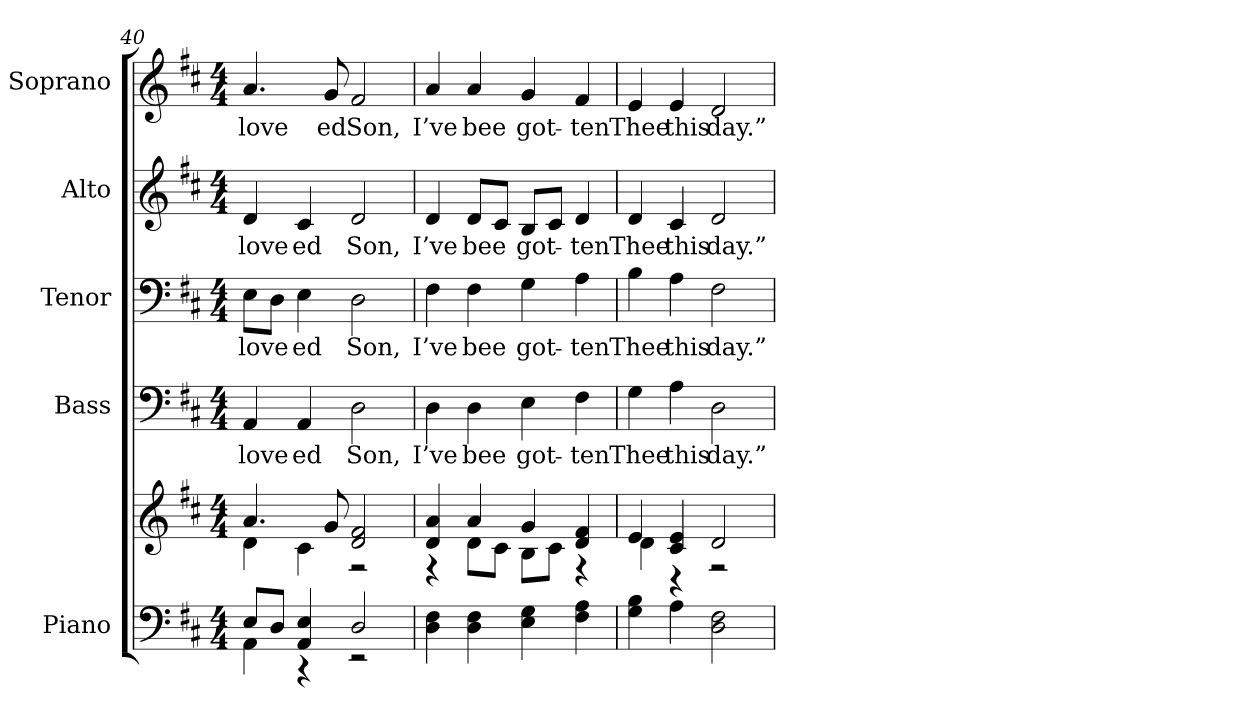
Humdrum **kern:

**kern	**kern	**kern	**text	**kern	**text	**kern	**text	**kern	**text
*part5	*part5	*part4	*part4	*part3	*part3	*part2	*part2	*part1	*part1
*staff6	*staff5	*staff4	*staff4	*staff3	*staff3	*staff2	*staff2	*staff1	*staff1
*I"Piano	*	*I"Bass	*	*I"Tenor	*	*I"Alto	*	*I"Soprano	*
*I'Pno.	*	*I'B.	*	*	*	*I'A.	*	*I'S.	*
!!LO:PB:g=z
*clefF4	*clefG2	*clefF4	*	*clefF4	*	*clefG2	*	*clefG2	*
*k[f#c#]	*k[f#c#]	*k[f#c#]	*	*k[f#c#]	*	*k[f#c#]	*	*k[f#c#]	*
*D:	*D:	*D:	*	*D:	*	*D:	*	*D:	*
*M4/4	*M4/4	*M4/4	*	*M4/4	*	*M4/4	*	*M4/4	*
=40	=40	=40	=40	=40	=40	=40	=40	=40	=40
*^	*^	*	*	*	*	*	*	*	*
!	!	!	!	!	!LO:LY:b:color=#000000	!	!	!	!	!	!
!	!	!	!	!	!	!	!LO:LY:b:color=#000000	!	!	!	!
!	!	!	!	!	!	!	!	!	!LO:LY:b:color=#000000	!	!
!	!	!	!	!	!	!	!	!	!	!	!LO:LY:b:color=#000000
8Ei/L	4AAi\	4.ai/	4di\	4AAi/	love	8Ei\L	love	4di/	love	4.ai/	love
8Di/J	.	.	.	.	.	8Di\J	.	.	.	.	.
!	!	!	!	!	!LO:LY:b:color=#000000	!	!	!	!	!	!
!	!	!	!	!	!	!	!LO:LY:b:color=#000000	!	!	!	!
!	!	!	!	!	!	!	!	!	!LO:LY:b:color=#000000	!	!
4AAi/ 4Ei	4r	.	4c#i\	4AAi/	ed	4Ei\	ed	4c#i/	ed	.	.
!	!	!	!	!	!	!	!	!	!	!	!LO:LY:b:color=#000000
.	.	8gi/	.	.	.	.	.	.	.	8gi/	ed
!	!	!	!	!	!LO:LY:b:color=#000000	!	!	!	!	!	!
!	!	!	!	!	!	!	!LO:LY:b:color=#000000	!	!	!	!
!	!	!	!	!	!	!	!	!	!LO:LY:b:color=#000000	!	!
!	!	!	!	!	!	!	!	!	!	!	!LO:LY:b:color=#000000
2Di/	2r	2di/ 2f#i	2r	2Di\	Son,	2Di\	Son,	2di/	Son,	2f#i/	Son,
*v	*v	*	*	*	*	*	*	*	*	*	*
=41	=41	=41	=41	=41	=41	=41	=41	=41	=41	=41
*^	*	*	*	*	*	*	*	*	*	*
!	!	!	!	!	!LO:LY:b:color=#000000	!	!	!	!	!	!
*v	*v	*	*	*	*	*	*	*	*	*	*
*^	*	*	*	*	*	*	*	*	*	*
!	!	!	!	!	!	!	!LO:LY:b:color=#000000	!	!	!	!
*v	*v	*	*	*	*	*	*	*	*	*	*
*^	*	*	*	*	*	*	*	*	*	*
!	!	!	!	!	!	!	!	!	!LO:LY:b:color=#000000	!	!
*v	*v	*	*	*	*	*	*	*	*	*	*
*^	*	*	*	*	*	*	*	*	*	*
!	!	!	!	!	!	!	!	!	!	!	!LO:LY:b:color=#000000
*v	*v	*	*	*	*	*	*	*	*	*	*
4Di\ 4F#i	4di/ 4ai	4r	4Di\	I’ve	4F#i\	I’ve	4di/	I’ve	4ai/	I’ve
!	!	!	!	!LO:LY:b:color=#000000	!	!	!	!	!	!
!	!	!	!	!	!	!LO:LY:b:color=#000000	!	!	!	!
!	!	!	!	!	!	!	!	!LO:LY:b:color=#000000	!	!
!	!	!	!	!	!	!	!	!	!	!LO:LY:b:color=#000000
4Di\ 4F#i	4ai/	8di\L	4Di\	bee	4F#i\	bee	8di/L	bee	4ai/	bee
.	.	8c#i\J	.	.	.	.	8c#i/J	.	.	.
!	!	!	!	!LO:LY:b:color=#000000	!	!	!	!	!	!
!	!	!	!	!	!	!LO:LY:b:color=#000000	!	!	!	!
!	!	!	!	!	!	!	!	!LO:LY:b:color=#000000	!	!
!	!	!	!	!	!	!	!	!	!	!LO:LY:b:color=#000000
4Ei\ 4Gi	4gi/	8Bi\L	4Ei\	got-	4Gi\	got-	8Bi/L	got-	4gi/	got-
.	.	8c#i\J	.	.	.	.	8c#i/J	.	.	.
!	!	!	!	!LO:LY:b:color=#000000	!	!	!	!	!	!
!	!	!	!	!	!	!LO:LY:b:color=#000000	!	!	!	!
!	!	!	!	!	!	!	!	!LO:LY:b:color=#000000	!	!
!	!	!	!	!	!	!	!	!	!	!LO:LY:b:color=#000000
4F#i\ 4Ai	4di/ 4f#i	4r	4F#i\	-ten	4Ai\	-ten	4di/	-ten	4f#i/	-ten
=42	=42	=42	=42	=42	=42	=42	=42	=42	=42	=42
!	!	!	!	!LO:LY:b:color=#000000	!	!	!	!	!	!
!	!	!	!	!	!	!LO:LY:b:color=#000000	!	!	!	!
!	!	!	!	!	!	!	!	!LO:LY:b:color=#000000	!	!
!	!	!	!	!	!	!	!	!	!	!LO:LY:b:color=#000000
4Gi\ 4Bi	4ei/	4di\	4Gi\	Thee	4Bi\	Thee	4di/	Thee	4ei/	Thee
!	!	!	!	!LO:LY:b:color=#000000	!	!	!	!	!	!
!	!	!	!	!	!	!LO:LY:b:color=#000000	!	!	!	!
!	!	!	!	!	!	!	!	!LO:LY:b:color=#000000	!	!
!	!	!	!	!	!	!	!	!	!	!LO:LY:b:color=#000000
4Ai\	4c#i/ 4ei	4r	4Ai\	this	4Ai\	this	4c#i/	this	4ei/	this
!	!	!	!	!LO:LY:b:color=#000000	!	!	!	!	!	!
!	!	!	!	!	!	!LO:LY:b:color=#000000	!	!	!	!
!	!	!	!	!	!	!	!	!LO:LY:b:color=#000000	!	!
!	!	!	!	!	!	!	!	!	!	!LO:LY:b:color=#000000
2Di\ 2F#i	2di/	2r	2Di\	day.”	2F#i\	day.”	2di/	day.”	2di/	day.”
*	*v	*v	*	*	*	*	*	*	*	*
=	=	=	=	=	=	=	=	=	=
*-	*-	*-	*-	*-	*-	*-	*-	*-	*-
